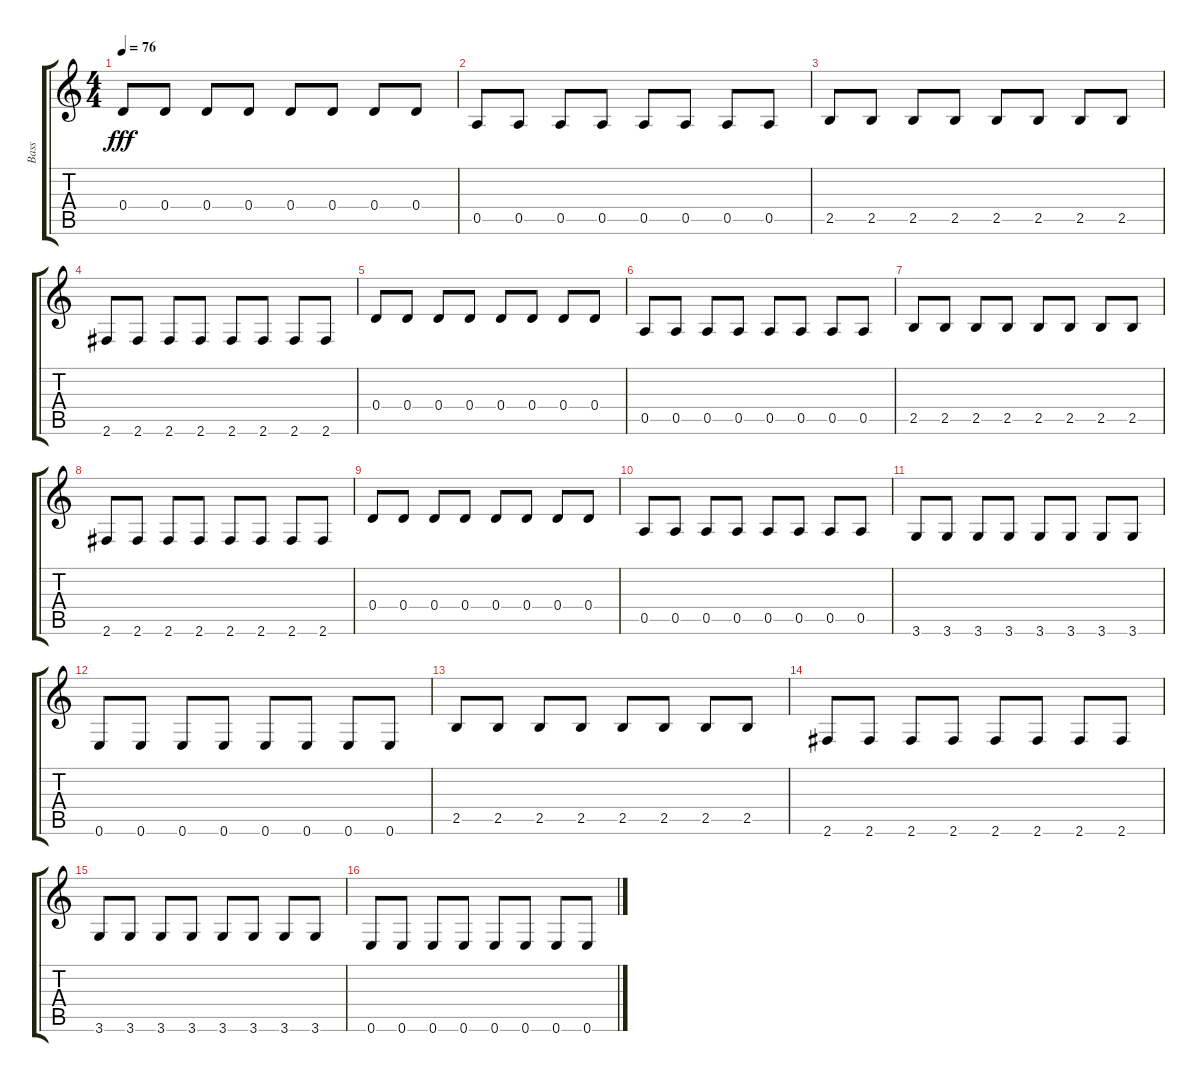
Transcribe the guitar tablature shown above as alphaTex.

\track ("Bass" "Bass") {instrument electricbassfinger}
\staff {score tabs}
\tuning (E4 B3 G3 D3 A2 E2) {hide}
\ts (4 4)
\tempo 76
\clef g2
\ks c
0.4.8{dy fff} 0.4.8 0.4.8 0.4.8 0.4.8 0.4.8 0.4.8 0.4.8 |
0.5.8 0.5.8 0.5.8 0.5.8 0.5.8 0.5.8 0.5.8 0.5.8 |
2.5.8 2.5.8 2.5.8 2.5.8 2.5.8 2.5.8 2.5.8 2.5.8 |
2.6.8 2.6.8 2.6.8 2.6.8 2.6.8 2.6.8 2.6.8 2.6.8 |
0.4.8 0.4.8 0.4.8 0.4.8 0.4.8 0.4.8 0.4.8 0.4.8 |
0.5.8 0.5.8 0.5.8 0.5.8 0.5.8 0.5.8 0.5.8 0.5.8 |
2.5.8 2.5.8 2.5.8 2.5.8 2.5.8 2.5.8 2.5.8 2.5.8 |
2.6.8 2.6.8 2.6.8 2.6.8 2.6.8 2.6.8 2.6.8 2.6.8 |
0.4.8 0.4.8 0.4.8 0.4.8 0.4.8 0.4.8 0.4.8 0.4.8 |
0.5.8 0.5.8 0.5.8 0.5.8 0.5.8 0.5.8 0.5.8 0.5.8 |
3.6.8 3.6.8 3.6.8 3.6.8 3.6.8 3.6.8 3.6.8 3.6.8 |
0.6.8 0.6.8 0.6.8 0.6.8 0.6.8 0.6.8 0.6.8 0.6.8 |
2.5.8 2.5.8 2.5.8 2.5.8 2.5.8 2.5.8 2.5.8 2.5.8 |
2.6.8 2.6.8 2.6.8 2.6.8 2.6.8 2.6.8 2.6.8 2.6.8 |
3.6.8 3.6.8 3.6.8 3.6.8 3.6.8 3.6.8 3.6.8 3.6.8 |
0.6.8 0.6.8 0.6.8 0.6.8 0.6.8 0.6.8 0.6.8 0.6.8
